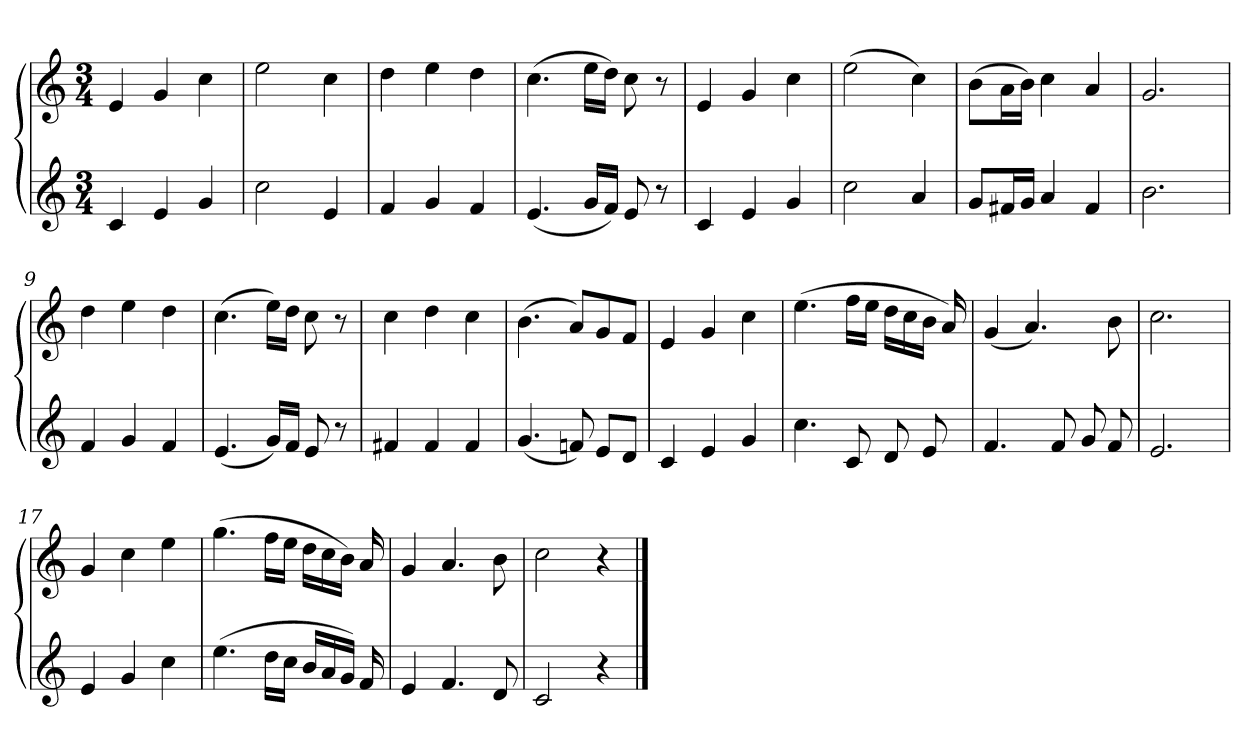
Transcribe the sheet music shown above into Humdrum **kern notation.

**kern	**kern
*part1	*part1
*staff2	*staff1
*clefG2	*clefG2
*M3/4	*M3/4
=1	=1
4c	4e
4e	4g
4g	4cc
=2	=2
2cc	2ee
4e	4cc
=3	=3
4f	4dd
4g	4ee
4f	4dd
=4	=4
(4.e	(4.cc
16gLL	16eeLL
16fJJ)	16ddJJ)
8e	8cc
8r	8r
=5	=5
4c	4e
4e	4g
4g	4cc
=6	=6
2cc	(2ee
4a	4cc)
=7	=7
(8gL	((8b\L
16f#XL	16a\L
16gJJ	16b\JJ)
4a	4cc
4f#	4a
!!LO:LB:g=z
=8	=8
2.b	2.g
=9	=9
4f	4dd
4g	4ee
4f	4dd
=10	=10
(4.e	(4.cc
16gLL)	16eeLL)
16fJJ	16ddJJ
8e	8cc
8r	8r
=11	=11
4f#X	4cc
4f#	4dd
4f#	4cc
=12	=12
(4.g	(4.b
8fn)	8aL)
8eL	8g
8dJ	8fJ
=13	=13
4c	4e
4e	4g
4g	4cc
=14	=14
4.cc	(4.ee
8c	16ffLL
.	16eeJJ
8d	16ddLL
.	16cc
8e	16bJJ
.	16a)
!!LO:LB:g=z
=15	=15
4.f	(4g
.	4.a)
8f	.
8g	.
8f	8b
=16	=16
2.e	2.cc
=17	=17
4e	4g
4g	4cc
4cc	4ee
=18	=18
(4.ee	(4.gg
16ddLL	16ffLL
16ccJJ	16eeJJ
16bLL	16ddLL
16a	16cc
16gJJ)	16bJJ)
16f	16a
=19	=19
4e	4g
4.f	4.a
8d	8b
=20	=20
2c	2cc
4r	4r
==	==
*-	*-
